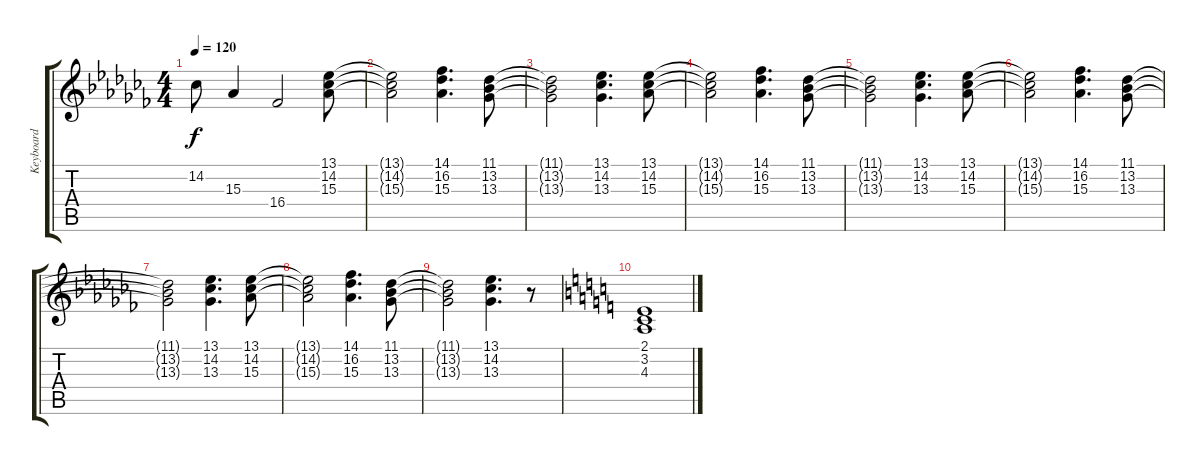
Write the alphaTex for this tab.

\track ("Keyboard" "Keyboard") {instrument fx5brightness}
\staff {score tabs}
\tuning (D4 A3 F3 C3 G2 D2) {hide}
\ts (4 4)
\tempo 120
\clef g2
\ks abminor
14.2{t}.8{dy f} 15.3.4 16.4.2 (13.1 14.2 15.3).8 |
(13.1{t} 14.2{t} 15.3{t}).2 (14.1 16.2 15.3).4{d} (11.1 13.2 13.3).8 |
(11.1{t} 13.2{t} 13.3{t}).2 (13.1 14.2 13.3).4{d} (13.1 14.2 15.3).8 |
(13.1{t} 14.2{t} 15.3{t}).2 (14.1 16.2 15.3).4{d} (11.1 13.2 13.3).8 |
(11.1{t} 13.2{t} 13.3{t}).2 (13.1 14.2 13.3).4{d} (13.1 14.2 15.3).8 |
(13.1{t} 14.2{t} 15.3{t}).2 (14.1 16.2 15.3).4{d} (11.1 13.2 13.3).8 |
(11.1{t} 13.2{t} 13.3{t}).2 (13.1 14.2 13.3).4{d} (13.1 14.2 15.3).8 |
(13.1{t} 14.2{t} 15.3{t}).2 (14.1 16.2 15.3).4{d} (11.1 13.2 13.3).8 |
(11.1{t} 13.2{t} 13.3{t}).2 (13.1 14.2 13.3).4{d} r.8 |
\ks aminor
(2.1 3.2 4.3).1
